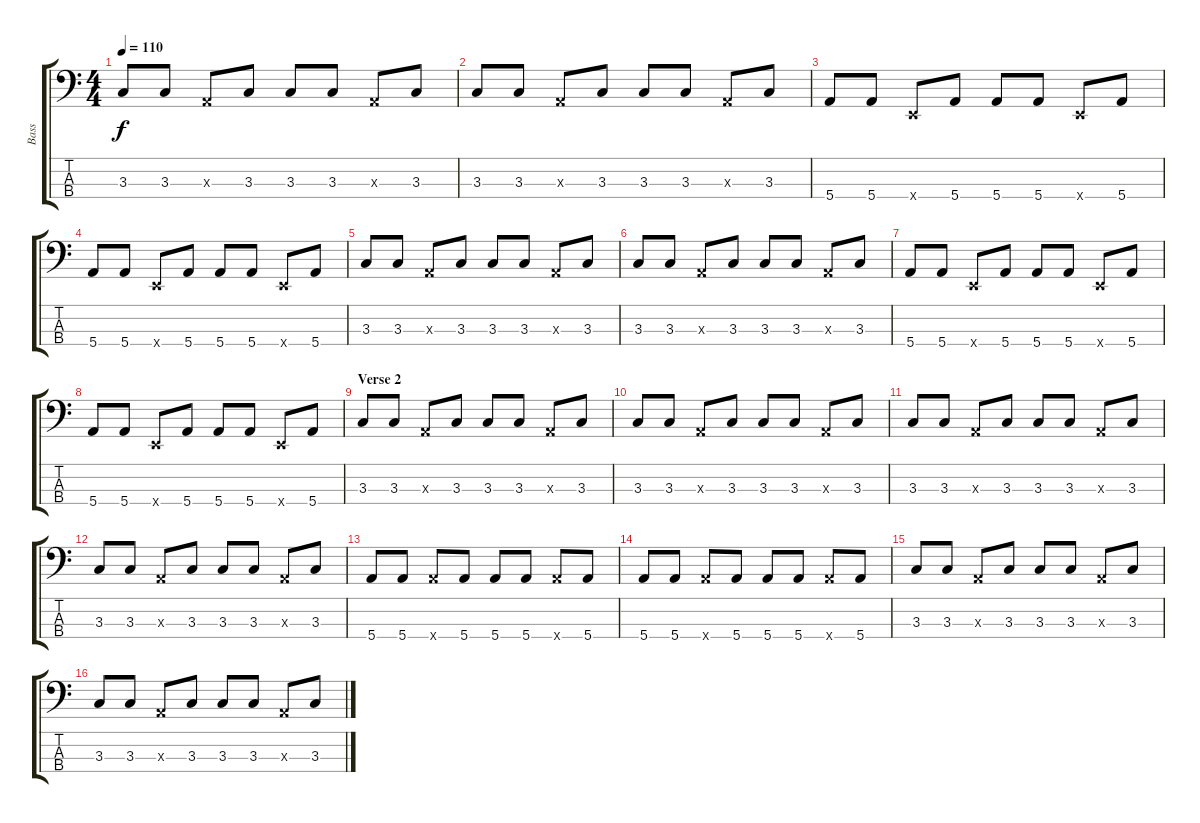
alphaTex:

\track ("Bass" "Bass") {instrument electricbassfinger}
\staff {score tabs}
\tuning (G2 D2 A1 E1) {hide}
\ts (4 4)
\tempo 110
\clef f4
\ks c
3.3.8{dy f} 3.3.8 0.3{x}.8 3.3.8 3.3.8 3.3.8 0.3{x}.8 3.3.8 |
3.3.8 3.3.8 0.3{x}.8 3.3.8 3.3.8 3.3.8 0.3{x}.8 3.3.8 |
5.4.8 5.4.8 0.4{x}.8 5.4.8 5.4.8 5.4.8 0.4{x}.8 5.4.8 |
5.4.8 5.4.8 0.4{x}.8 5.4.8 5.4.8 5.4.8 0.4{x}.8 5.4.8 |
3.3.8 3.3.8 0.3{x}.8 3.3.8 3.3.8 3.3.8 0.3{x}.8 3.3.8 |
3.3.8 3.3.8 0.3{x}.8 3.3.8 3.3.8 3.3.8 0.3{x}.8 3.3.8 |
5.4.8 5.4.8 0.4{x}.8 5.4.8 5.4.8 5.4.8 0.4{x}.8 5.4.8 |
5.4.8 5.4.8 0.4{x}.8 5.4.8 5.4.8 5.4.8 0.4{x}.8 5.4.8 |
\section ("" "Verse 2")
3.3.8 3.3.8 0.3{x}.8 3.3.8 3.3.8 3.3.8 0.3{x}.8 3.3.8 |
3.3.8 3.3.8 0.3{x}.8 3.3.8 3.3.8 3.3.8 0.3{x}.8 3.3.8 |
3.3.8 3.3.8 0.3{x}.8 3.3.8 3.3.8 3.3.8 0.3{x}.8 3.3.8 |
3.3.8 3.3.8 0.3{x}.8 3.3.8 3.3.8 3.3.8 0.3{x}.8 3.3.8 |
5.4.8 5.4.8 5.4{x}.8 5.4.8 5.4.8 5.4.8 5.4{x}.8 5.4.8 |
5.4.8 5.4.8 5.4{x}.8 5.4.8 5.4.8 5.4.8 5.4{x}.8 5.4.8 |
3.3.8 3.3.8 0.3{x}.8 3.3.8 3.3.8 3.3.8 0.3{x}.8 3.3.8 |
3.3.8 3.3.8 0.3{x}.8 3.3.8 3.3.8 3.3.8 0.3{x}.8 3.3.8
